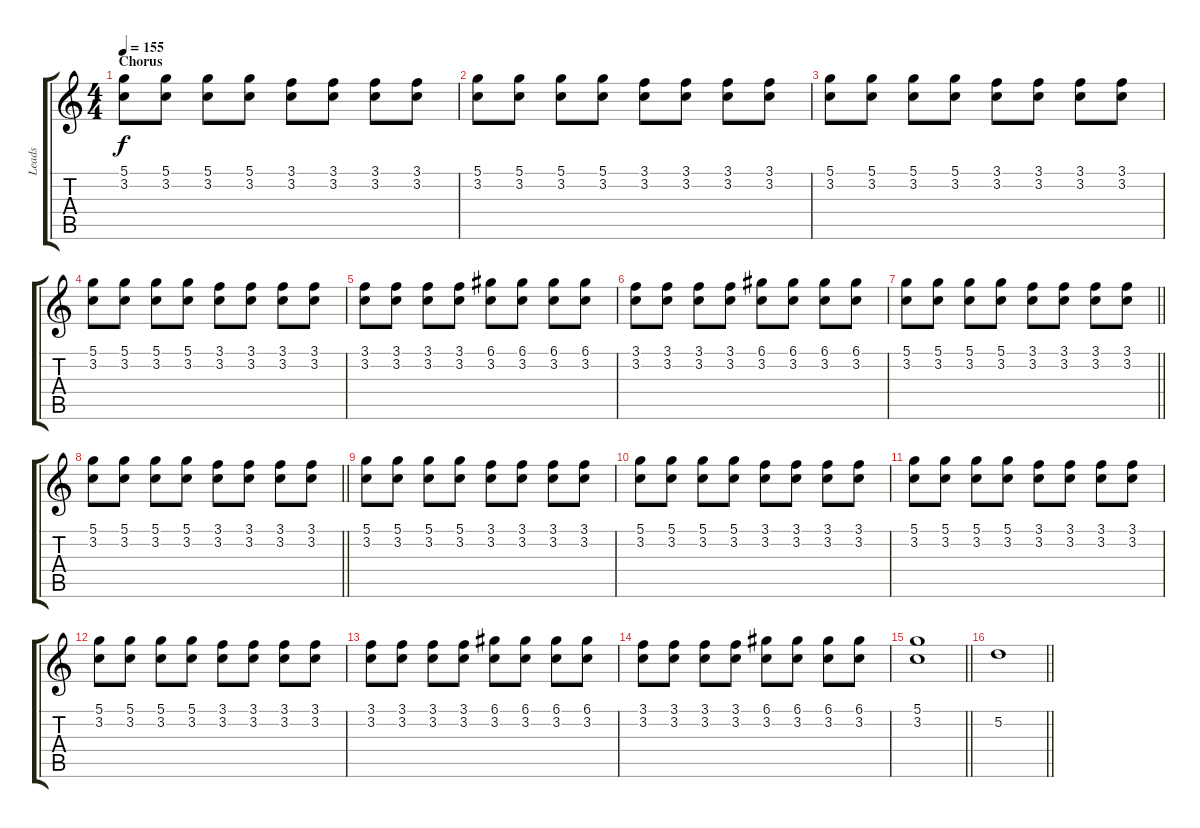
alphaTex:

\track ("Leads" "Leads") {instrument distortionguitar}
\staff {score tabs}
\tuning (D4 A3 F3 C3 G2 C2) {hide}
\ts (4 4)
\section ("" "Chorus")
\tempo 155
\clef g2
\ks c
(5.1 3.2).8{dy f} (5.1 3.2).8 (5.1 3.2).8 (5.1 3.2).8 (3.1 3.2).8 (3.1 3.2).8 (3.1 3.2).8 (3.1 3.2).8 |
(5.1 3.2).8 (5.1 3.2).8 (5.1 3.2).8 (5.1 3.2).8 (3.1 3.2).8 (3.1 3.2).8 (3.1 3.2).8 (3.1 3.2).8 |
(5.1 3.2).8 (5.1 3.2).8 (5.1 3.2).8 (5.1 3.2).8 (3.1 3.2).8 (3.1 3.2).8 (3.1 3.2).8 (3.1 3.2).8 |
(5.1 3.2).8 (5.1 3.2).8 (5.1 3.2).8 (5.1 3.2).8 (3.1 3.2).8 (3.1 3.2).8 (3.1 3.2).8 (3.1 3.2).8 |
(3.1 3.2).8 (3.1 3.2).8 (3.1 3.2).8 (3.1 3.2).8 (6.1 3.2).8 (6.1 3.2).8 (6.1 3.2).8 (6.1 3.2).8 |
(3.1 3.2).8 (3.1 3.2).8 (3.1 3.2).8 (3.1 3.2).8 (6.1 3.2).8 (6.1 3.2).8 (6.1 3.2).8 (6.1 3.2).8 |
\barLineRight lightlight
(5.1 3.2).8 (5.1 3.2).8 (5.1 3.2).8 (5.1 3.2).8 (3.1 3.2).8 (3.1 3.2).8 (3.1 3.2).8 (3.1 3.2).8 |
\barLineRight lightlight
(5.1 3.2).8 (5.1 3.2).8 (5.1 3.2).8 (5.1 3.2).8 (3.1 3.2).8 (3.1 3.2).8 (3.1 3.2).8 (3.1 3.2).8 |
\section ("" "")
(5.1 3.2).8 (5.1 3.2).8 (5.1 3.2).8 (5.1 3.2).8 (3.1 3.2).8 (3.1 3.2).8 (3.1 3.2).8 (3.1 3.2).8 |
(5.1 3.2).8 (5.1 3.2).8 (5.1 3.2).8 (5.1 3.2).8 (3.1 3.2).8 (3.1 3.2).8 (3.1 3.2).8 (3.1 3.2).8 |
(5.1 3.2).8 (5.1 3.2).8 (5.1 3.2).8 (5.1 3.2).8 (3.1 3.2).8 (3.1 3.2).8 (3.1 3.2).8 (3.1 3.2).8 |
(5.1 3.2).8 (5.1 3.2).8 (5.1 3.2).8 (5.1 3.2).8 (3.1 3.2).8 (3.1 3.2).8 (3.1 3.2).8 (3.1 3.2).8 |
(3.1 3.2).8 (3.1 3.2).8 (3.1 3.2).8 (3.1 3.2).8 (6.1 3.2).8 (6.1 3.2).8 (6.1 3.2).8 (6.1 3.2).8 |
(3.1 3.2).8 (3.1 3.2).8 (3.1 3.2).8 (3.1 3.2).8 (6.1 3.2).8 (6.1 3.2).8 (6.1 3.2).8 (6.1 3.2).8 |
\barLineRight lightlight
(5.1 3.2).1 |
\barLineRight lightlight
5.2.1
